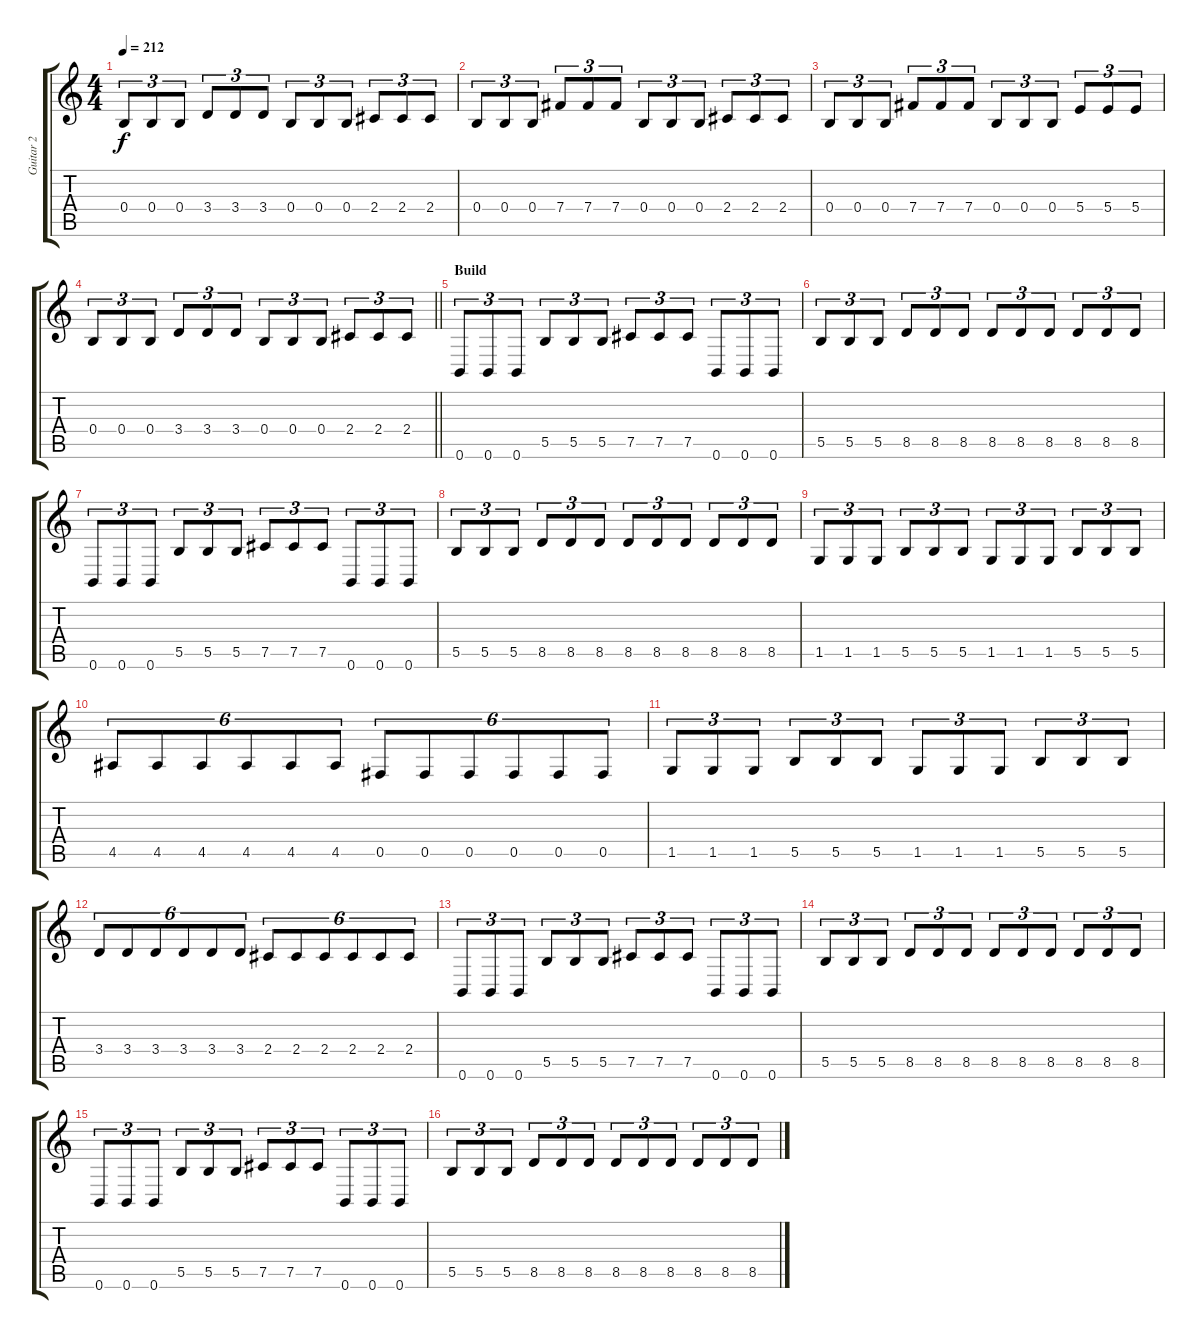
\track ("Guitar 2" "Guitar 2") {instrument distortionguitar}
\staff {score tabs}
\tuning (Db4 Ab3 E3 B2 Gb2 B1) {hide}
\ts (4 4)
\tempo 212
\clef g2
\ks c
0.4.8{tu (3 2) dy f} 0.4.8{tu (3 2)} 0.4.8{tu (3 2)} 3.4.8{tu (3 2)} 3.4.8{tu (3 2)} 3.4.8{tu (3 2)} 0.4.8{tu (3 2)} 0.4.8{tu (3 2)} 0.4.8{tu (3 2)} 2.4.8{tu (3 2)} 2.4.8{tu (3 2)} 2.4.8{tu (3 2)} |
0.4.8{tu (3 2)} 0.4.8{tu (3 2)} 0.4.8{tu (3 2)} 7.4.8{tu (3 2)} 7.4.8{tu (3 2)} 7.4.8{tu (3 2)} 0.4.8{tu (3 2)} 0.4.8{tu (3 2)} 0.4.8{tu (3 2)} 2.4.8{tu (3 2)} 2.4.8{tu (3 2)} 2.4.8{tu (3 2)} |
0.4.8{tu (3 2)} 0.4.8{tu (3 2)} 0.4.8{tu (3 2)} 7.4.8{tu (3 2)} 7.4.8{tu (3 2)} 7.4.8{tu (3 2)} 0.4.8{tu (3 2)} 0.4.8{tu (3 2)} 0.4.8{tu (3 2)} 5.4.8{tu (3 2)} 5.4.8{tu (3 2)} 5.4.8{tu (3 2)} |
\barLineRight lightlight
0.4.8{tu (3 2)} 0.4.8{tu (3 2)} 0.4.8{tu (3 2)} 3.4.8{tu (3 2)} 3.4.8{tu (3 2)} 3.4.8{tu (3 2)} 0.4.8{tu (3 2)} 0.4.8{tu (3 2)} 0.4.8{tu (3 2)} 2.4.8{tu (3 2)} 2.4.8{tu (3 2)} 2.4.8{tu (3 2)} |
\section ("" "Build")
0.6.8{tu (3 2)} 0.6.8{tu (3 2)} 0.6.8{tu (3 2)} 5.5.8{tu (3 2)} 5.5.8{tu (3 2)} 5.5.8{tu (3 2)} 7.5.8{tu (3 2)} 7.5.8{tu (3 2)} 7.5.8{tu (3 2)} 0.6.8{tu (3 2)} 0.6.8{tu (3 2)} 0.6.8{tu (3 2)} |
5.5.8{tu (3 2)} 5.5.8{tu (3 2)} 5.5.8{tu (3 2)} 8.5.8{tu (3 2)} 8.5.8{tu (3 2)} 8.5.8{tu (3 2)} 8.5.8{tu (3 2)} 8.5.8{tu (3 2)} 8.5.8{tu (3 2)} 8.5.8{tu (3 2)} 8.5.8{tu (3 2)} 8.5.8{tu (3 2)} |
0.6.8{tu (3 2)} 0.6.8{tu (3 2)} 0.6.8{tu (3 2)} 5.5.8{tu (3 2)} 5.5.8{tu (3 2)} 5.5.8{tu (3 2)} 7.5.8{tu (3 2)} 7.5.8{tu (3 2)} 7.5.8{tu (3 2)} 0.6.8{tu (3 2)} 0.6.8{tu (3 2)} 0.6.8{tu (3 2)} |
5.5.8{tu (3 2)} 5.5.8{tu (3 2)} 5.5.8{tu (3 2)} 8.5.8{tu (3 2)} 8.5.8{tu (3 2)} 8.5.8{tu (3 2)} 8.5.8{tu (3 2)} 8.5.8{tu (3 2)} 8.5.8{tu (3 2)} 8.5.8{tu (3 2)} 8.5.8{tu (3 2)} 8.5.8{tu (3 2)} |
1.5.8{tu (3 2)} 1.5.8{tu (3 2)} 1.5.8{tu (3 2)} 5.5.8{tu (3 2)} 5.5.8{tu (3 2)} 5.5.8{tu (3 2)} 1.5.8{tu (3 2)} 1.5.8{tu (3 2)} 1.5.8{tu (3 2)} 5.5.8{tu (3 2)} 5.5.8{tu (3 2)} 5.5.8{tu (3 2)} |
4.5.8{tu (6 4)} 4.5.8{tu (6 4)} 4.5.8{tu (6 4)} 4.5.8{tu (6 4)} 4.5.8{tu (6 4)} 4.5.8{tu (6 4)} 0.5.8{tu (6 4)} 0.5.8{tu (6 4)} 0.5.8{tu (6 4)} 0.5.8{tu (6 4)} 0.5.8{tu (6 4)} 0.5.8{tu (6 4)} |
1.5.8{tu (3 2)} 1.5.8{tu (3 2)} 1.5.8{tu (3 2)} 5.5.8{tu (3 2)} 5.5.8{tu (3 2)} 5.5.8{tu (3 2)} 1.5.8{tu (3 2)} 1.5.8{tu (3 2)} 1.5.8{tu (3 2)} 5.5.8{tu (3 2)} 5.5.8{tu (3 2)} 5.5.8{tu (3 2)} |
3.4.8{tu (6 4)} 3.4.8{tu (6 4)} 3.4.8{tu (6 4)} 3.4.8{tu (6 4)} 3.4.8{tu (6 4)} 3.4.8{tu (6 4)} 2.4.8{tu (6 4)} 2.4.8{tu (6 4)} 2.4.8{tu (6 4)} 2.4.8{tu (6 4)} 2.4.8{tu (6 4)} 2.4.8{tu (6 4)} |
0.6.8{tu (3 2)} 0.6.8{tu (3 2)} 0.6.8{tu (3 2)} 5.5.8{tu (3 2)} 5.5.8{tu (3 2)} 5.5.8{tu (3 2)} 7.5.8{tu (3 2)} 7.5.8{tu (3 2)} 7.5.8{tu (3 2)} 0.6.8{tu (3 2)} 0.6.8{tu (3 2)} 0.6.8{tu (3 2)} |
5.5.8{tu (3 2)} 5.5.8{tu (3 2)} 5.5.8{tu (3 2)} 8.5.8{tu (3 2)} 8.5.8{tu (3 2)} 8.5.8{tu (3 2)} 8.5.8{tu (3 2)} 8.5.8{tu (3 2)} 8.5.8{tu (3 2)} 8.5.8{tu (3 2)} 8.5.8{tu (3 2)} 8.5.8{tu (3 2)} |
0.6.8{tu (3 2)} 0.6.8{tu (3 2)} 0.6.8{tu (3 2)} 5.5.8{tu (3 2)} 5.5.8{tu (3 2)} 5.5.8{tu (3 2)} 7.5.8{tu (3 2)} 7.5.8{tu (3 2)} 7.5.8{tu (3 2)} 0.6.8{tu (3 2)} 0.6.8{tu (3 2)} 0.6.8{tu (3 2)} |
5.5.8{tu (3 2)} 5.5.8{tu (3 2)} 5.5.8{tu (3 2)} 8.5.8{tu (3 2)} 8.5.8{tu (3 2)} 8.5.8{tu (3 2)} 8.5.8{tu (3 2)} 8.5.8{tu (3 2)} 8.5.8{tu (3 2)} 8.5.8{tu (3 2)} 8.5.8{tu (3 2)} 8.5.8{tu (3 2)}
